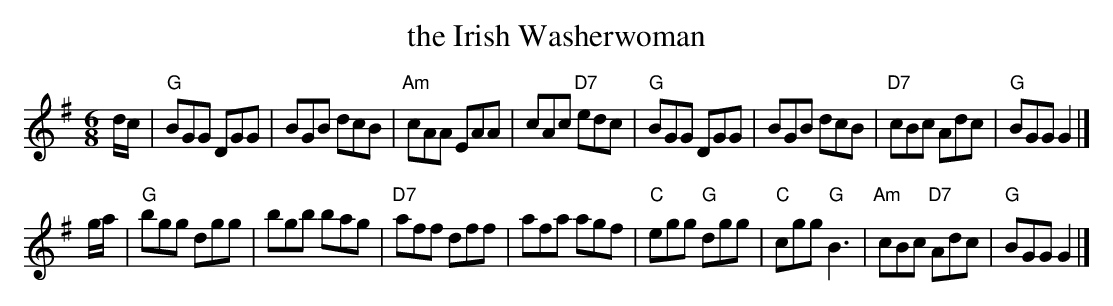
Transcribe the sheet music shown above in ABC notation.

X:1
T: the Irish Washerwoman
M: 6/8
L: 1/8
K: G
 d/c/ \
| "G"BGG DGG | BGB dcB | "Am"cAA EAA | cAc "D7"edc \
| "G"BGG DGG | BGB dcB | "D7"cBc Adc | "G"BGG G2 |]
g/a/ \
| "G"bgg dgg | bgb bag | "D7"aff dff | afa agf \
| "C"egg "G"dgg | "C"cgg "G"B3 | "Am"cBc "D7"Adc | "G"BGG G2 |]
